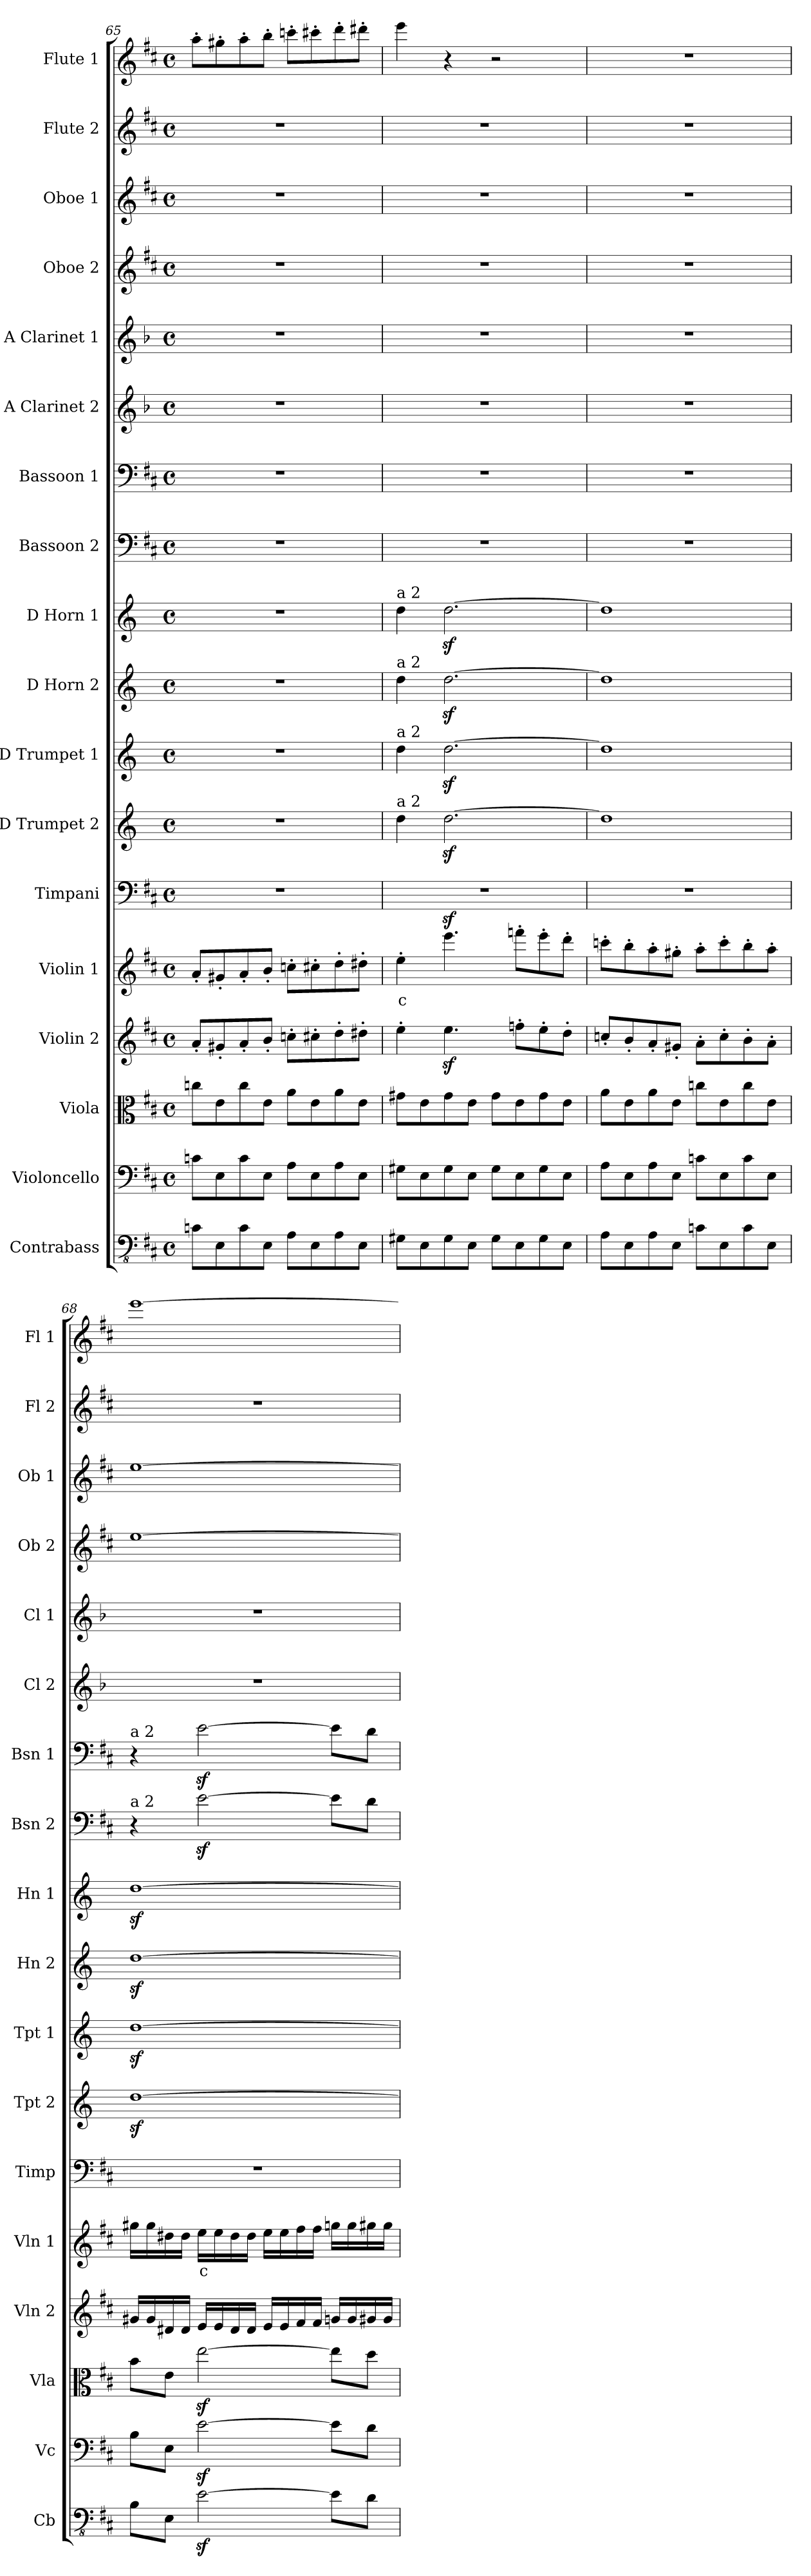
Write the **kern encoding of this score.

**kern	**kern	**kern	**kern	**kern	**text	**kern	**kern	**kern	**kern	**kern	**kern	**kern	**kern	**kern	**kern	**kern	**kern	**kern
*part18	*part17	*part16	*part15	*part14	*part14	*part13	*part12	*part11	*part10	*part9	*part8	*part7	*part6	*part5	*part4	*part3	*part2	*part1
*staff18	*staff17	*staff16	*staff15	*staff14	*staff14	*staff13	*staff12	*staff11	*staff10	*staff9	*staff8	*staff7	*staff6	*staff5	*staff4	*staff3	*staff2	*staff1
*I"Contrabass	*I"Violoncello	*I"Viola	*I"Violin 2	*I"Violin 1	*	*I"Timpani	*I"D Trumpet 2	*I"D Trumpet 1	*I"D Horn 2	*I"D Horn 1	*I"Bassoon 2	*I"Bassoon 1	*I"A Clarinet 2	*I"A Clarinet 1	*I"Oboe 2	*I"Oboe 1	*I"Flute 2	*I"Flute 1
*I'Cb	*I'Vc	*I'Vla	*I'Vln 2	*I'Vln 1	*	*I'Timp	*I'Tpt 2	*I'Tpt 1	*I'Hn 2	*I'Hn 1	*I'Bsn 2	*I'Bsn 1	*I'Cl 2	*I'Cl 1	*I'Ob 2	*I'Ob 1	*I'Fl 2	*I'Fl 1
!!LO:PB:g=z
*clefFv4	*clefF4	*clefC3	*clefG2	*clefG2	*	*clefF4	*clefG2	*clefG2	*clefG2	*clefG2	*clefF4	*clefF4	*clefG2	*clefG2	*clefG2	*clefG2	*clefG2	*clefG2
*	*	*	*	*	*	*	*ITrd-1c-2	*ITrd-1c-2	*ITrd6c10	*ITrd6c10	*	*	*ITrd2c3	*ITrd2c3	*	*	*	*
*k[f#c#]	*k[f#c#]	*k[f#c#]	*k[f#c#]	*k[f#c#]	*	*k[f#c#]	*k[f#c#]	*k[f#c#]	*k[f#c#]	*k[f#c#]	*k[f#c#]	*k[f#c#]	*k[f#c#]	*k[f#c#]	*k[f#c#]	*k[f#c#]	*k[f#c#]	*k[f#c#]
*M4/4	*M4/4	*M4/4	*M4/4	*M4/4	*	*M4/4	*M4/4	*M4/4	*M4/4	*M4/4	*M4/4	*M4/4	*M4/4	*M4/4	*M4/4	*M4/4	*M4/4	*M4/4
*met(c)	*met(c)	*met(c)	*met(c)	*met(c)	*	*met(c)	*met(c)	*met(c)	*met(c)	*met(c)	*met(c)	*met(c)	*met(c)	*met(c)	*met(c)	*met(c)	*met(c)	*met(c)
=65	=65	=65	=65	=65	=65	=65	=65	=65	=65	=65	=65	=65	=65	=65	=65	=65	=65	=65
8Cn\L	8cn\L	8ccn\L	8a'/L	8a'/L	.	1r	1r	1r	1r	1r	1r	1r	1r	1r	1r	1r	1r	8aa'\L
8EE\	8E\	8e\	8g#X'/	8g#X'/	.	.	.	.	.	.	.	.	.	.	.	.	.	8gg#X'\
8C\	8c\	8cc\	8a'/	8a'/	.	.	.	.	.	.	.	.	.	.	.	.	.	8aa'\
8EE\J	8E\J	8e\J	8b'/J	8b'/J	.	.	.	.	.	.	.	.	.	.	.	.	.	8bb'\J
8AA\L	8A\L	8a\L	8ccn'\L	8ccn'\L	.	.	.	.	.	.	.	.	.	.	.	.	.	8cccn'\L
8EE\	8E\	8e\	8cc#X'\	8cc#X'\	.	.	.	.	.	.	.	.	.	.	.	.	.	8ccc#X'\
8AA\	8A\	8a\	8dd'\	8dd'\	.	.	.	.	.	.	.	.	.	.	.	.	.	8ddd'\
8EE\J	8E\J	8e\J	8dd#X'\J	8dd#X'\J	.	.	.	.	.	.	.	.	.	.	.	.	.	8ddd#X'\J
=66	=66	=66	=66	=66	=66	=66	=66	=66	=66	=66	=66	=66	=66	=66	=66	=66	=66	=66
!	!	!	!	!	!	!	!	!	!	!LO:TX:a:t=a 2	!	!	!	!	!	!	!	!
!	!	!	!	!	!	!	!	!	!LO:TX:a:t=a 2	!	!	!	!	!	!	!	!	!
!	!	!	!	!	!	!	!	!LO:TX:a:t=a 2	!	!	!	!	!	!	!	!	!	!
!	!	!	!	!	!	!	!LO:TX:a:t=a 2	!	!	!	!	!	!	!	!	!	!	!
!	!	!	!	!	!LO:LY:b:color=#FF0000	!	!	!	!	!	!	!	!	!	!	!	!	!
8GG#X\L	8G#X\L	8g#X\L	4ee'\	4ee'\	c	1r	4ee\	4ee\	4e\	4e\	1r	1r	1r	1r	1r	1r	1r	4eee\
8EE\	8E\	8e\	.	.	.	.	.	.	.	.	.	.	.	.	.	.	.	.
8GG#\	8G#\	8g#\	4.eez<\	4.eeez<\	.	.	[2.eez<\	[2.eez<\	[2.ez<\	[2.ez<\	.	.	.	.	.	.	.	4r
8EE\J	8E\J	8e\J	.	.	.	.	.	.	.	.	.	.	.	.	.	.	.	.
8GG#\L	8G#\L	8g#\L	.	.	.	.	.	.	.	.	.	.	.	.	.	.	.	2r
8EE\	8E\	8e\	8ffn'\L	8fffn'\L	.	.	.	.	.	.	.	.	.	.	.	.	.	.
8GG#\	8G#\	8g#\	8ee'\	8eee'\	.	.	.	.	.	.	.	.	.	.	.	.	.	.
8EE\J	8E\J	8e\J	8dd'\J	8ddd'\J	.	.	.	.	.	.	.	.	.	.	.	.	.	.
=67	=67	=67	=67	=67	=67	=67	=67	=67	=67	=67	=67	=67	=67	=67	=67	=67	=67	=67
8AA\L	8A\L	8a\L	8ccn'/L	8cccn'\L	.	1r	1ee]	1ee]	1e]	1e]	1r	1r	1r	1r	1r	1r	1r	1r
8EE\	8E\	8e\	8b'/	8bb'\	.	.	.	.	.	.	.	.	.	.	.	.	.	.
8AA\	8A\	8a\	8a'/	8aa'\	.	.	.	.	.	.	.	.	.	.	.	.	.	.
8EE\J	8E\J	8e\J	8g#X'/J	8gg#X'\J	.	.	.	.	.	.	.	.	.	.	.	.	.	.
8Cn\L	8cn\L	8ccn\L	8a'\L	8aa'\L	.	.	.	.	.	.	.	.	.	.	.	.	.	.
8EE\	8E\	8e\	8cc'\	8ccc'\	.	.	.	.	.	.	.	.	.	.	.	.	.	.
8C\	8c\	8cc\	8b'\	8bb'\	.	.	.	.	.	.	.	.	.	.	.	.	.	.
8EE\J	8E\J	8e\J	8a'\J	8aa'\J	.	.	.	.	.	.	.	.	.	.	.	.	.	.
=68	=68	=68	=68	=68	=68	=68	=68	=68	=68	=68	=68	=68	=68	=68	=68	=68	=68	=68
!	!	!	!	!	!	!	!	!	!	!	!	!LO:TX:a:t=a 2	!	!	!	!	!	!
!	!	!	!	!	!	!	!	!	!	!	!LO:TX:a:t=a 2	!	!	!	!	!	!	!
8BB\L	8B\L	8b\L	16g#X/LL	16gg#X\LL	.	1r	[1eez<	[1eez<	[1ez<	[1ez<	4r	4r	1r	1r	[1ee	[1ee	1r	[1eee
.	.	.	16g#/	16gg#\	.	.	.	.	.	.	.	.	.	.	.	.	.	.
8EE\J	8E\J	8e\J	16d#X/	16dd#X\	.	.	.	.	.	.	.	.	.	.	.	.	.	.
.	.	.	16d#/JJ	16dd#\JJ	.	.	.	.	.	.	.	.	.	.	.	.	.	.
!	!	!	!	!	!LO:LY:b:color=#FF0000	!	!	!	!	!	!	!	!	!	!	!	!	!
[2Ez<\	[2ez<\	[2eez<\	16e/LL	16ee\LL	c	.	.	.	.	.	[2ez<\	[2ez<\	.	.	.	.	.	.
.	.	.	16e/	16ee\	.	.	.	.	.	.	.	.	.	.	.	.	.	.
.	.	.	16d#/	16dd#\	.	.	.	.	.	.	.	.	.	.	.	.	.	.
.	.	.	16d#/JJ	16dd#\JJ	.	.	.	.	.	.	.	.	.	.	.	.	.	.
.	.	.	16e/LL	16ee\LL	.	.	.	.	.	.	.	.	.	.	.	.	.	.
.	.	.	16e/	16ee\	.	.	.	.	.	.	.	.	.	.	.	.	.	.
.	.	.	16f#/	16ff#\	.	.	.	.	.	.	.	.	.	.	.	.	.	.
.	.	.	16f#/JJ	16ff#\JJ	.	.	.	.	.	.	.	.	.	.	.	.	.	.
8E\L]	8e\L]	8ee\L]	16gn/LL	16ggn\LL	.	.	.	.	.	.	8e\L]	8e\L]	.	.	.	.	.	.
.	.	.	16g/	16gg\	.	.	.	.	.	.	.	.	.	.	.	.	.	.
8D\J	8d\J	8dd\J	16g#X/	16gg#X\	.	.	.	.	.	.	8d\J	8d\J	.	.	.	.	.	.
.	.	.	16g#/JJ	16gg#\JJ	.	.	.	.	.	.	.	.	.	.	.	.	.	.
=	=	=	=	=	=	=	=	=	=	=	=	=	=	=	=	=	=	=
*-	*-	*-	*-	*-	*-	*-	*-	*-	*-	*-	*-	*-	*-	*-	*-	*-	*-	*-
